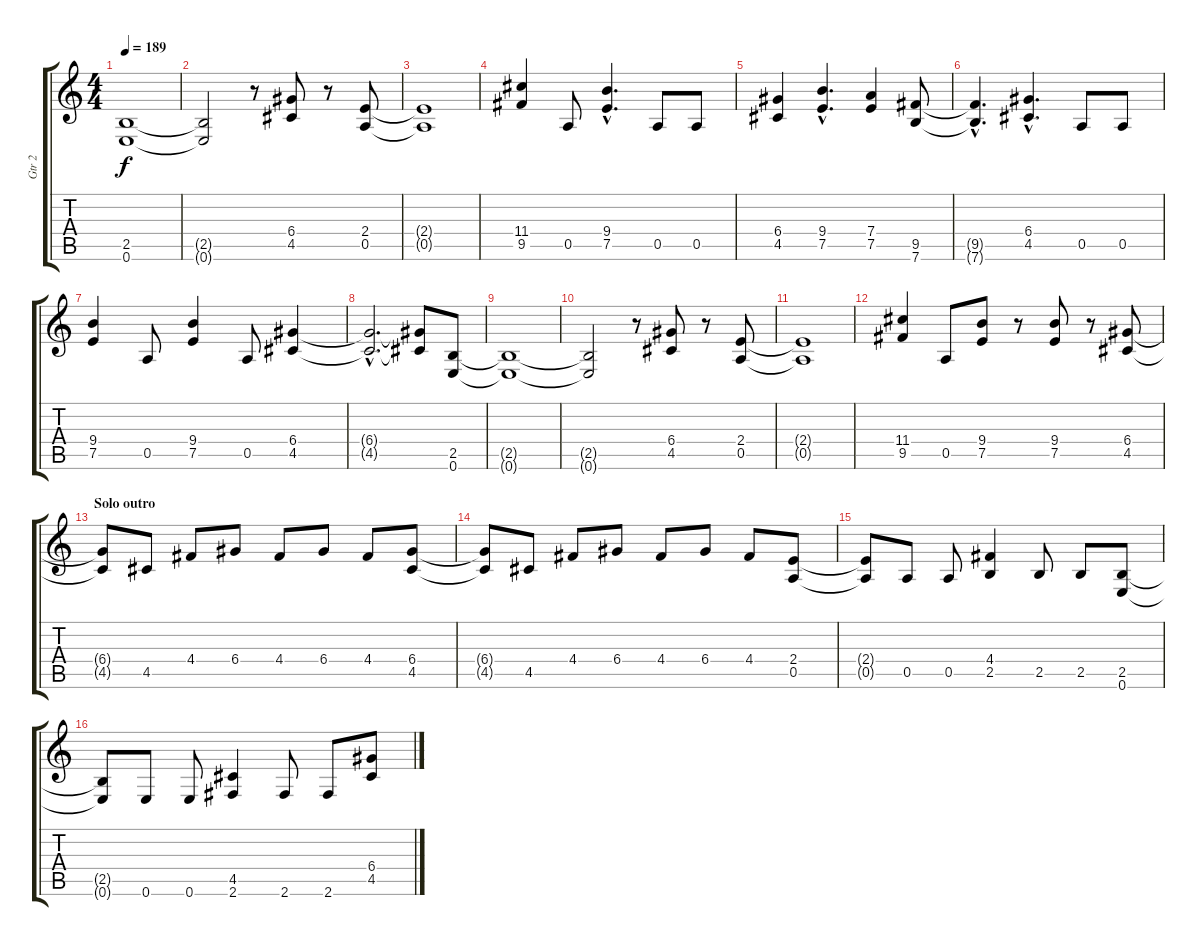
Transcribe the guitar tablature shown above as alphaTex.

\track ("Gtr 2" "Gtr 2") {instrument distortionguitar}
\staff {score tabs}
\tuning (E4 B3 G3 D3 A2 E2) {hide}
\ts (4 4)
\tempo 189
\clef g2
\ks c
(2.5{t} 0.6{t}).1{dy f} |
(2.5{t} 0.6{t}).2 r.8 (6.4 4.5).8 r.8 (2.4 0.5).8 |
(2.4{t} 0.5{t}).1 |
(11.4 9.5).4 0.5.8 (9.4{hac} 7.5{hac}).4{d} 0.5.8 0.5.8 |
(6.4 4.5).4 (9.4{hac} 7.5{hac}).4{d} (7.4 7.5).4 (9.5 7.6).8 |
(9.5{hac t} 7.6{hac t}).4{d} (6.4{hac} 4.5{hac}).4{d} 0.5.8 0.5.8 |
(9.4 7.5).4 0.5.8 (9.4 7.5).4 0.5.8 (6.4 4.5).4 |
(6.4{hac t} 4.5{hac t}).2{d} (6.4{t} 4.5{t}).8 (2.5 0.6).8 |
(2.5{t} 0.6{t}).1 |
(2.5{t} 0.6{t}).2 r.8 (6.4 4.5).8 r.8 (2.4 0.5).8 |
(2.4{t} 0.5{t}).1 |
(11.4 9.5).4 0.5.8 (9.4 7.5).8 r.8 (9.4 7.5).8 r.8 (6.4 4.5).8 |
\section ("" "Solo outro")
(6.4{t} 4.5{t}).8 4.5.8 4.4.8 6.4.8 4.4.8 6.4.8 4.4.8 (6.4 4.5).8 |
(6.4{t} 4.5{t}).8 4.5.8 4.4.8 6.4.8 4.4.8 6.4.8 4.4.8 (2.4 0.5).8 |
(2.4{t} 0.5{t}).8 0.5.8 0.5.8 (4.4 2.5).4 2.5.8 2.5.8 (2.5 0.6).8 |
(2.5{t} 0.6{t}).8 0.6.8 0.6.8 (4.5 2.6).4 2.6.8 2.6.8 (6.4 4.5).8
